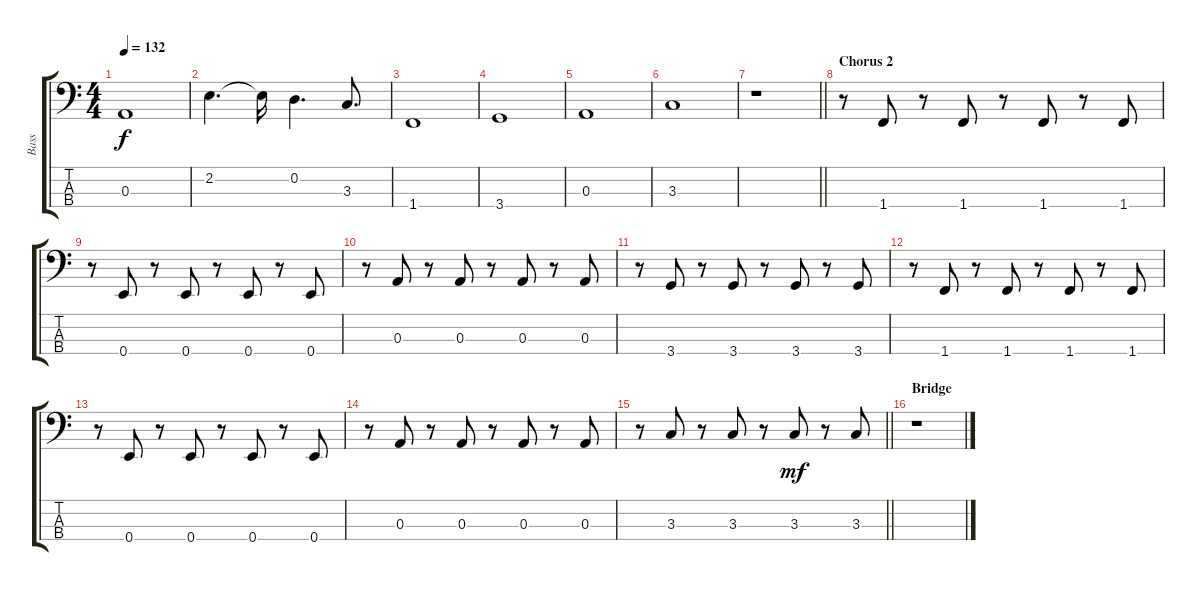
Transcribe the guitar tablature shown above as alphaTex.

\track ("Bass" "Bass") {instrument electricbasspick}
\staff {score tabs}
\tuning (G2 D2 A1 E1) {hide}
\ts (4 4)
\tempo 132
\clef f4
\ks c
0.3.1{dy f} |
2.2.4{d} 2.2{t}.16 0.2.4{d} 3.3.8{d} |
1.4.1 |
3.4.1 |
0.3.1 |
3.3.1 |
\barLineRight lightlight
r.1 |
\section ("" "Chorus 2")
r.8 1.4.8 r.8 1.4.8 r.8 1.4.8 r.8 1.4.8 |
r.8 0.4.8 r.8 0.4.8 r.8 0.4.8 r.8 0.4.8 |
r.8 0.3.8 r.8 0.3.8 r.8 0.3.8 r.8 0.3.8 |
r.8 3.4.8 r.8 3.4.8 r.8 3.4.8 r.8 3.4.8 |
r.8 1.4.8 r.8 1.4.8 r.8 1.4.8 r.8 1.4.8 |
r.8 0.4.8 r.8 0.4.8 r.8 0.4.8 r.8 0.4.8 |
r.8 0.3.8 r.8 0.3.8 r.8 0.3.8 r.8 0.3.8 |
\barLineRight lightlight
r.8 3.3.8 r.8 3.3.8 r.8 3.3.8{dy mf} r.8 3.3.8 |
\section ("" "Bridge")
r.1
